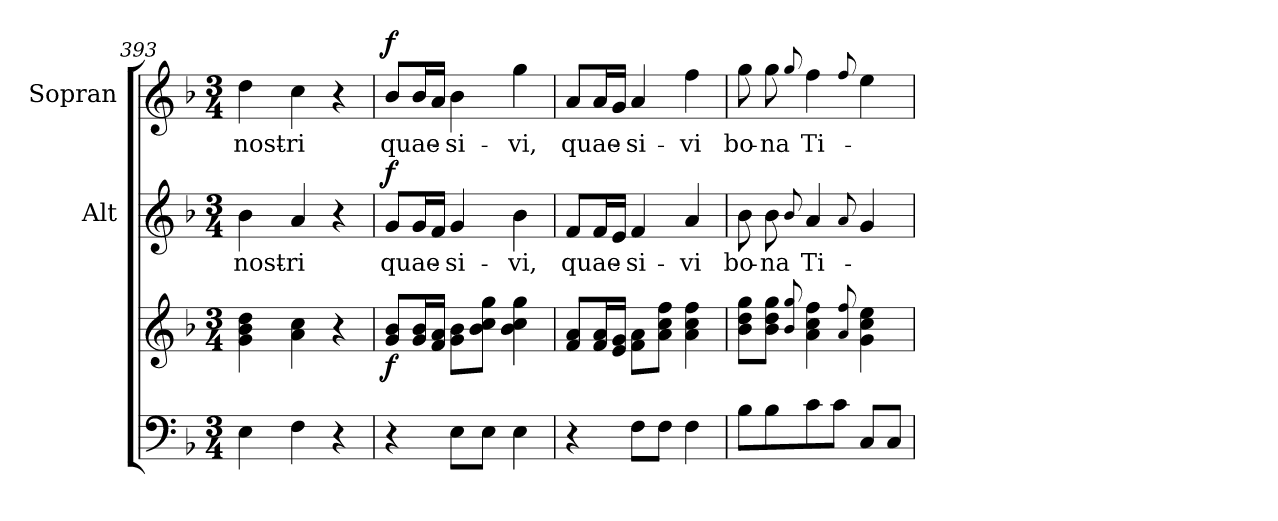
**kern	**kern	**dynam	**kern	**text	**dynam	**kern	**text	**dynam
*part3	*part3	*part3	*part2	*part2	*part2	*part1	*part1	*part1
*staff4	*staff3	*staff3/4	*staff2	*staff2	*staff2	*staff1	*staff1	*staff1
*	*	*	*I"Alt	*	*	*I"Sopran	*	*
*	*	*	*I'A.	*	*	*I'S.	*	*
*clefF4	*clefG2	*	*clefG2	*	*	*clefG2	*	*
*k[b-]	*k[b-]	*	*k[b-]	*	*	*k[b-]	*	*
*F:	*F:	*	*F:	*	*	*F:	*	*
*M3/4	*M3/4	*	*M3/4	*	*	*M3/4	*	*
=393	=393	=393	=393	=393	=393	=393	=393	=393
!	!	!	!	!LO:LY:b	!	!	!LO:LY:b	!
4E\	4g\ 4b-\ 4dd\	.	4b-\	nost-	.	4dd\	nost-	.
!	!	!	!	!LO:LY:b	!	!	!LO:LY:b	!
4F\	4a\ 4cc\	.	4a/	-ri	.	4cc\	-ri	.
4r	4r	.	4r	.	.	4r	.	.
=394	=394	=394	=394	=394	=394	=394	=394	=394
!	!	!LO:DY:b	!	!LO:LY:b	!LO:DY:a	!	!LO:LY:b	!LO:DY:a
4r	8g/ 8b-/L	f	8g/L	quae-	f	8b-/L	quae-	f
.	16g/ 16b-/L	.	16g/L	.	.	16b-/L	.	.
.	16f/ 16a/JJ	.	16f/JJ	.	.	16a/JJ	.	.
!	!	!	!	!LO:LY:b	!	!	!LO:LY:b	!
8E\L	8g\ 8b-\L	.	4g/	-si-	.	4b-\	-si-	.
8E\J	8b-\ 8cc\ 8gg\J	.	.	.	.	.	.	.
!	!	!	!	!LO:LY:b	!	!	!LO:LY:b	!
4E\	4b-\ 4cc\ 4gg\	.	4b-\	-vi,	.	4gg\	-vi,	.
=395	=395	=395	=395	=395	=395	=395	=395	=395
!	!	!	!	!LO:LY:b	!	!	!LO:LY:b	!
4r	8f/ 8a/L	.	8f/L	quae-	.	8a/L	quae-	.
.	16f/ 16a/L	.	16f/L	.	.	16a/L	.	.
.	16e/ 16g/JJ	.	16e/JJ	.	.	16g/JJ	.	.
!	!	!	!	!LO:LY:b	!	!	!LO:LY:b	!
8F\L	8f\ 8a\L	.	4f/	-si-	.	4a/	-si-	.
8F\J	8a\ 8cc\ 8ff\J	.	.	.	.	.	.	.
!	!	!	!	!LO:LY:b	!	!	!LO:LY:b	!
4F\	4a\ 4cc\ 4ff\	.	4a/	-vi	.	4ff\	-vi	.
=396	=396	=396	=396	=396	=396	=396	=396	=396
!	!	!	!	!LO:LY:b	!	!	!LO:LY:b	!
8B-\L	8b-\ 8dd\ 8gg\L	.	8b-\	bo-	.	8gg\	bo-	.
!	!	!	!	!LO:LY:b	!	!	!LO:LY:b	!
8B-\	8b-\ 8dd\ 8gg\J	.	8b-\	-na	.	8gg\	-na	.
.	8qqb-/ 8qqgg/	.	8qqb-/	.	.	8qqgg/	.	.
!	!	!	!	!LO:LY:b	!	!	!LO:LY:b	!
8c\	4a\ 4cc\ 4ff\	.	4a/	Ti-	.	4ff\	Ti-	.
8c\J	.	.	.	.	.	.	.	.
.	8qqa/ 8qqff/	.	8qqa/	.	.	8qqff/	.	.
8C/L	4g\ 4cc\ 4ee\	.	4g/	.	.	4ee\	.	.
8C/J	.	.	.	.	.	.	.	.
=	=	=	=	=	=	=	=	=
*-	*-	*-	*-	*-	*-	*-	*-	*-
